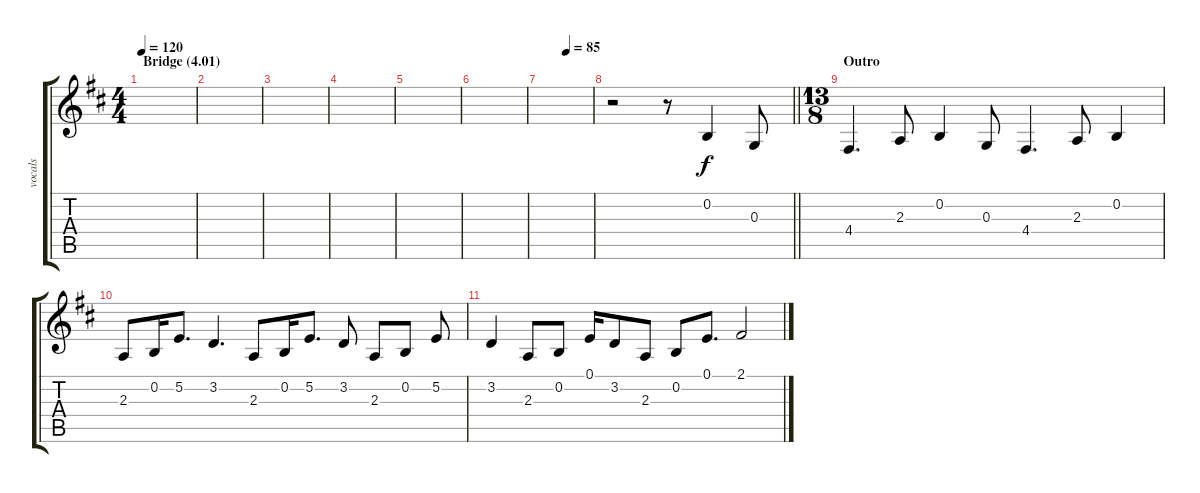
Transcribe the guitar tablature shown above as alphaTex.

\track ("vocals" "vocals") {instrument clarinet}
\staff {score tabs}
\tuning (E4 B3 G3 D3 A2 E2) {hide}
\ts (4 4)
\section ("" "Bridge (4.01)")
\tempo 120
\clef g2
\ks d
|
|
|
|
|
|
\tempo (85 0.5)
|
\barLineRight lightlight
r.2 r.8 0.2.4 0.3.8 |
\ts (13 8)
\section ("" "Outro")
4.4.4{d} 2.3.8 0.2.4 0.3.8 4.4.4{d} 2.3.8 0.2.4 |
2.3.8 0.2.16 5.2.8{d} 3.2.4{d} 2.3.8 0.2.16 5.2.8{d} 3.2.8 2.3.8 0.2.8 5.2.8 |
3.2.4 2.3.8 0.2.8 0.1.16 3.2.8 2.3.8 0.2.8 0.1.8{d} 2.1.2
